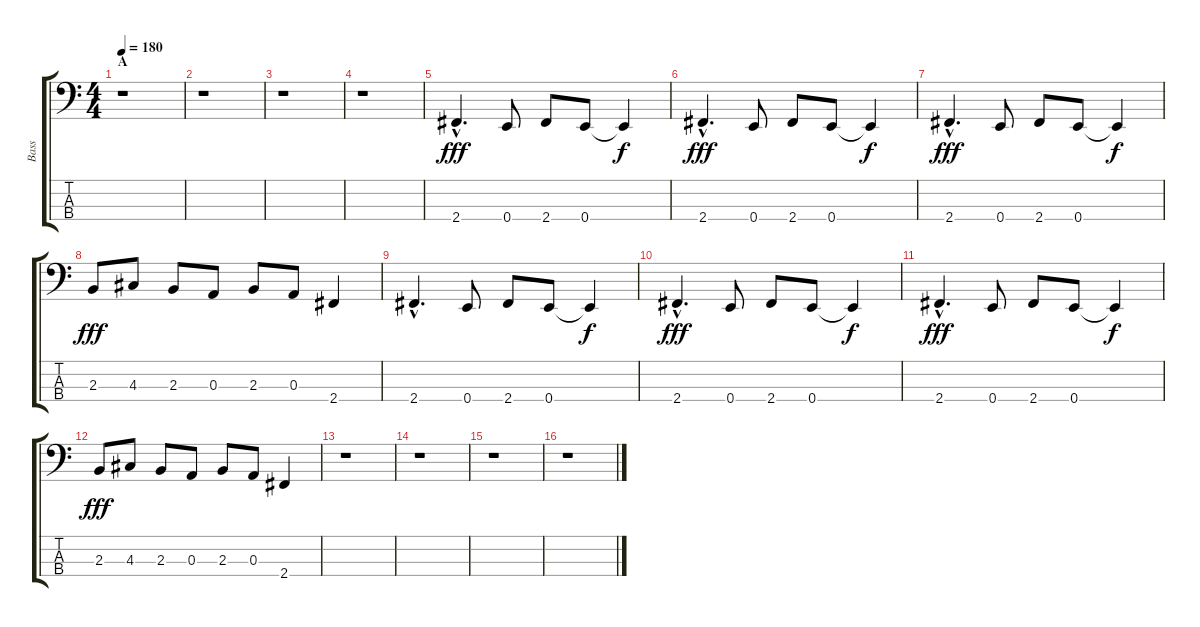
\track ("Bass" "Bass") {instrument electricbassfinger}
\staff {score tabs}
\tuning (G2 D2 A1 E1) {hide}
\ts (4 4)
\section ("" "A")
\tempo 180
\clef f4
\ks c
r.1{dy fff instrument electricbassfinger} |
r.1 |
r.1 |
r.1 |
2.4{hac}.4{d} 0.4.8 2.4.8 0.4.8 0.4{t}.4{dy f} |
2.4{hac}.4{d dy fff} 0.4.8 2.4.8 0.4.8 0.4{t}.4{dy f} |
2.4{hac}.4{d dy fff} 0.4.8 2.4.8 0.4.8 0.4{t}.4{dy f} |
2.3.8{dy fff} 4.3.8 2.3.8 0.3.8 2.3.8 0.3.8 2.4.4 |
2.4{hac}.4{d} 0.4.8 2.4.8 0.4.8 0.4{t}.4{dy f} |
2.4{hac}.4{d dy fff} 0.4.8 2.4.8 0.4.8 0.4{t}.4{dy f} |
2.4{hac}.4{d dy fff} 0.4.8 2.4.8 0.4.8 0.4{t}.4{dy f} |
2.3.8{dy fff} 4.3.8 2.3.8 0.3.8 2.3.8 0.3.8 2.4.4 |
r.1 |
r.1 |
r.1 |
r.1
